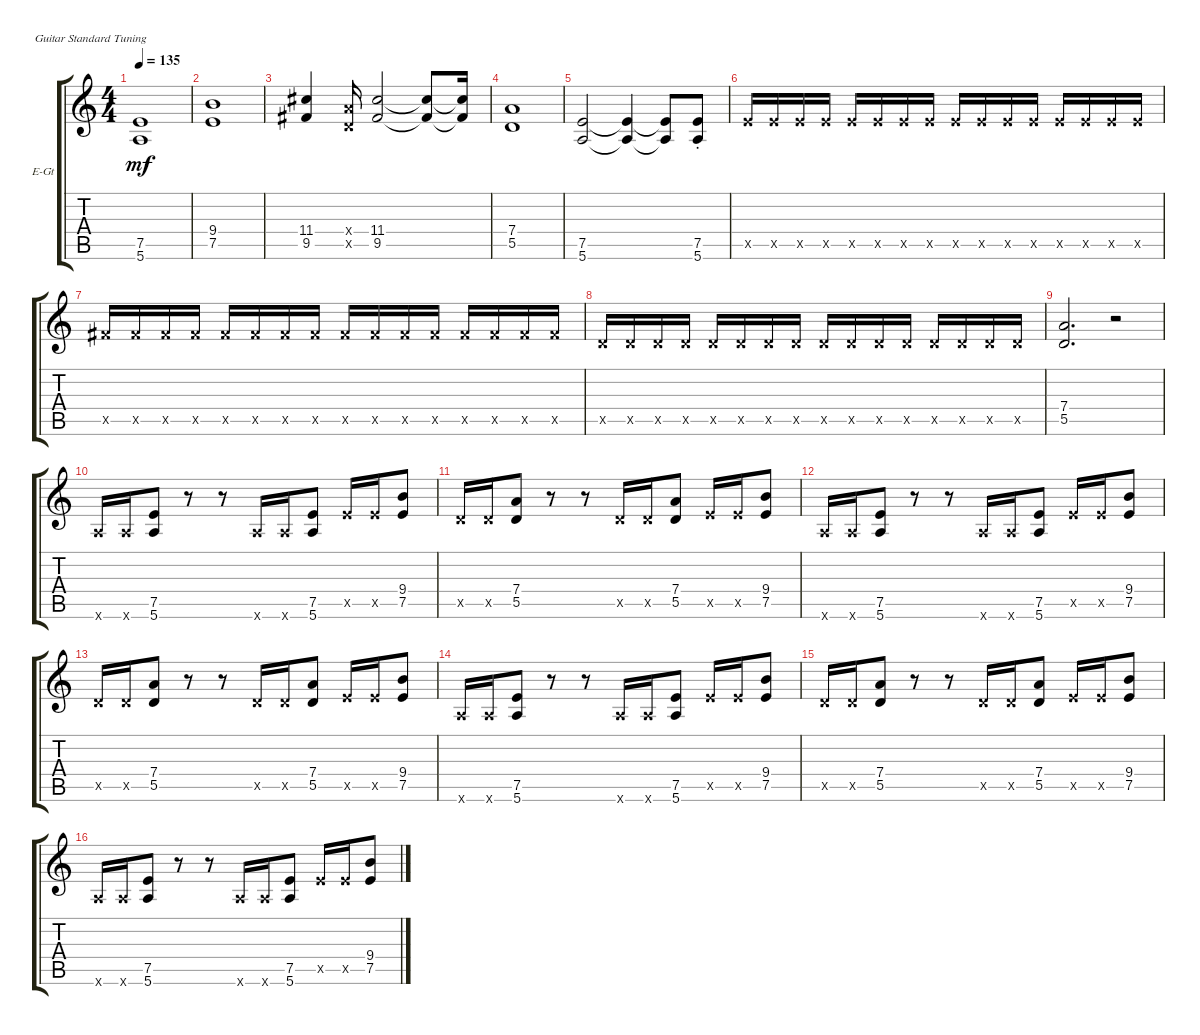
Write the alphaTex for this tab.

\defaultSystemsLayout 4
\bracketExtendMode groupsimilarinstruments
\firstSystemTrackNameOrientation horizontal
\otherSystemsTrackNameOrientation horizontal
\track ("Electric Guitar" "E-Gt") {instrument distortionguitar}
\staff {score tabs}
\tuning (E4 B3 G3 D3 A2 E2)
\ts (4 4)
\tempo 135
\clef g2
\scale
0.487395
\ks c
(5.6 7.5).1{dy mf instrument distortionguitar} |
\scale
0.256303 (7.5 9.4).1 |
\scale
0.256303 (9.5 11.4).4 (5.5{x} 7.4{x}).16 (9.5 11.4).2 (9.5{t} 11.4{t}).8 (9.5{t} 11.4{t}).16 |
\scale
0.333333 (5.5 7.4).1 |
\scale
0.333333 (5.6 7.5).2 (5.6{t} 7.5{t}).4 (5.6{t} 7.5{t}).8 (5.6{st} 7.5{st}).8 |
\scale
0.333333 7.5{x}.16 7.5{x}.16 7.5{x}.16 7.5{x}.16 7.5{x}.16 7.5{x}.16 7.5{x}.16 7.5{x}.16 7.5{x}.16 7.5{x}.16 7.5{x}.16 7.5{x}.16 7.5{x}.16 7.5{x}.16 7.5{x}.16 7.5{x}.16 |
9.5{x}.16 9.5{x}.16 9.5{x}.16 9.5{x}.16 9.5{x}.16 9.5{x}.16 9.5{x}.16 9.5{x}.16 9.5{x}.16 9.5{x}.16 9.5{x}.16 9.5{x}.16 9.5{x}.16 9.5{x}.16 9.5{x}.16 9.5{x}.16 |
5.5{x}.16 5.5{x}.16 5.5{x}.16 5.5{x}.16 5.5{x}.16 5.5{x}.16 5.5{x}.16 5.5{x}.16 5.5{x}.16 5.5{x}.16 5.5{x}.16 5.5{x}.16 5.5{x}.16 5.5{x}.16 5.5{x}.16 5.5{x}.16 |
(5.5 7.4).2{d} r.2 |
5.6{x}.16 5.6{x}.16 (5.6 7.5).8 r.8 r.8 5.6{x}.16 5.6{x}.16 (5.6 7.5).8 7.5{x}.16 7.5{x}.16 (9.4 7.5).8 |
5.5{x}.16 5.5{x}.16 (5.5 7.4).8 r.8 r.8 5.5{x}.16 5.5{x}.16 (5.5 7.4).8 7.5{x}.16 7.5{x}.16 (7.5 9.4).8 |
5.6{x}.16 5.6{x}.16 (5.6 7.5).8 r.8 r.8 5.6{x}.16 5.6{x}.16 (5.6 7.5).8 7.5{x}.16 7.5{x}.16 (9.4 7.5).8 |
5.5{x}.16 5.5{x}.16 (5.5 7.4).8 r.8 r.8 5.5{x}.16 5.5{x}.16 (5.5 7.4).8 7.5{x}.16 7.5{x}.16 (7.5 9.4).8 |
5.6{x}.16 5.6{x}.16 (5.6 7.5).8 r.8 r.8 5.6{x}.16 5.6{x}.16 (5.6 7.5).8 7.5{x}.16 7.5{x}.16 (9.4 7.5).8 |
5.5{x}.16 5.5{x}.16 (5.5 7.4).8 r.8 r.8 5.5{x}.16 5.5{x}.16 (5.5 7.4).8 7.5{x}.16 7.5{x}.16 (7.5 9.4).8 |
5.6{x}.16 5.6{x}.16 (5.6 7.5).8 r.8 r.8 5.6{x}.16 5.6{x}.16 (5.6 7.5).8 7.5{x}.16 7.5{x}.16 (9.4 7.5).8
